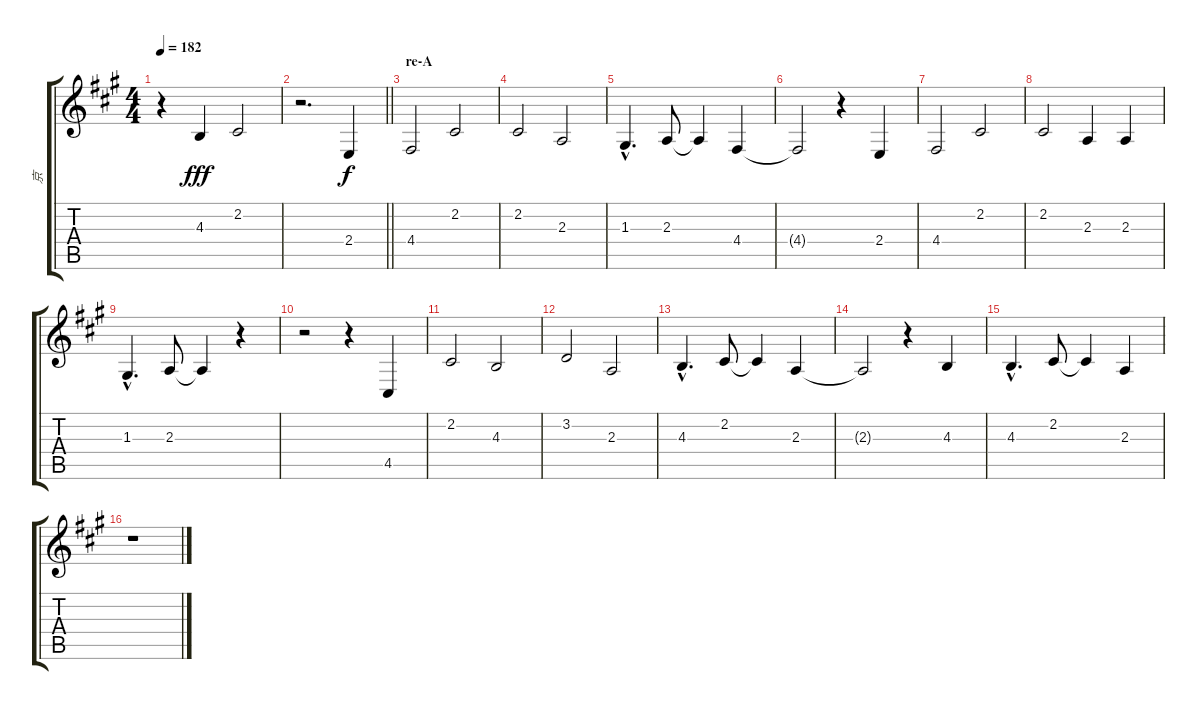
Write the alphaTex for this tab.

\track ("京" "京") {instrument orchestralharp}
\staff {score tabs}
\tuning (E4 B3 G3 D3 A2 E2) {hide}
\ts (4 4)
\tempo 182
\clef g2
\ks a
r.4{dy fff} 4.3.4 2.2.2 |
\barLineRight lightlight
r.2{d} 2.4.4{dy f} |
\section ("" "re-A")
4.4.2 2.2.2 |
2.2.2 2.3.2 |
1.3{hac}.4{d} 2.3.8 2.3{t}.4 4.4.4 |
4.4{t}.2 r.4 2.4.4 |
4.4.2 2.2.2 |
2.2.2 2.3.4 2.3.4 |
1.3{hac}.4{d} 2.3.8 2.3{t}.4 r.4 |
r.2 r.4 4.5.4 |
2.2.2 4.3.2 |
3.2.2 2.3.2 |
4.3{hac}.4{d} 2.2.8 2.2{t}.4 2.3.4 |
2.3{t}.2 r.4 4.3.4 |
4.3{hac}.4{d} 2.2.8 2.2{t}.4 2.3.4 |
r.1
